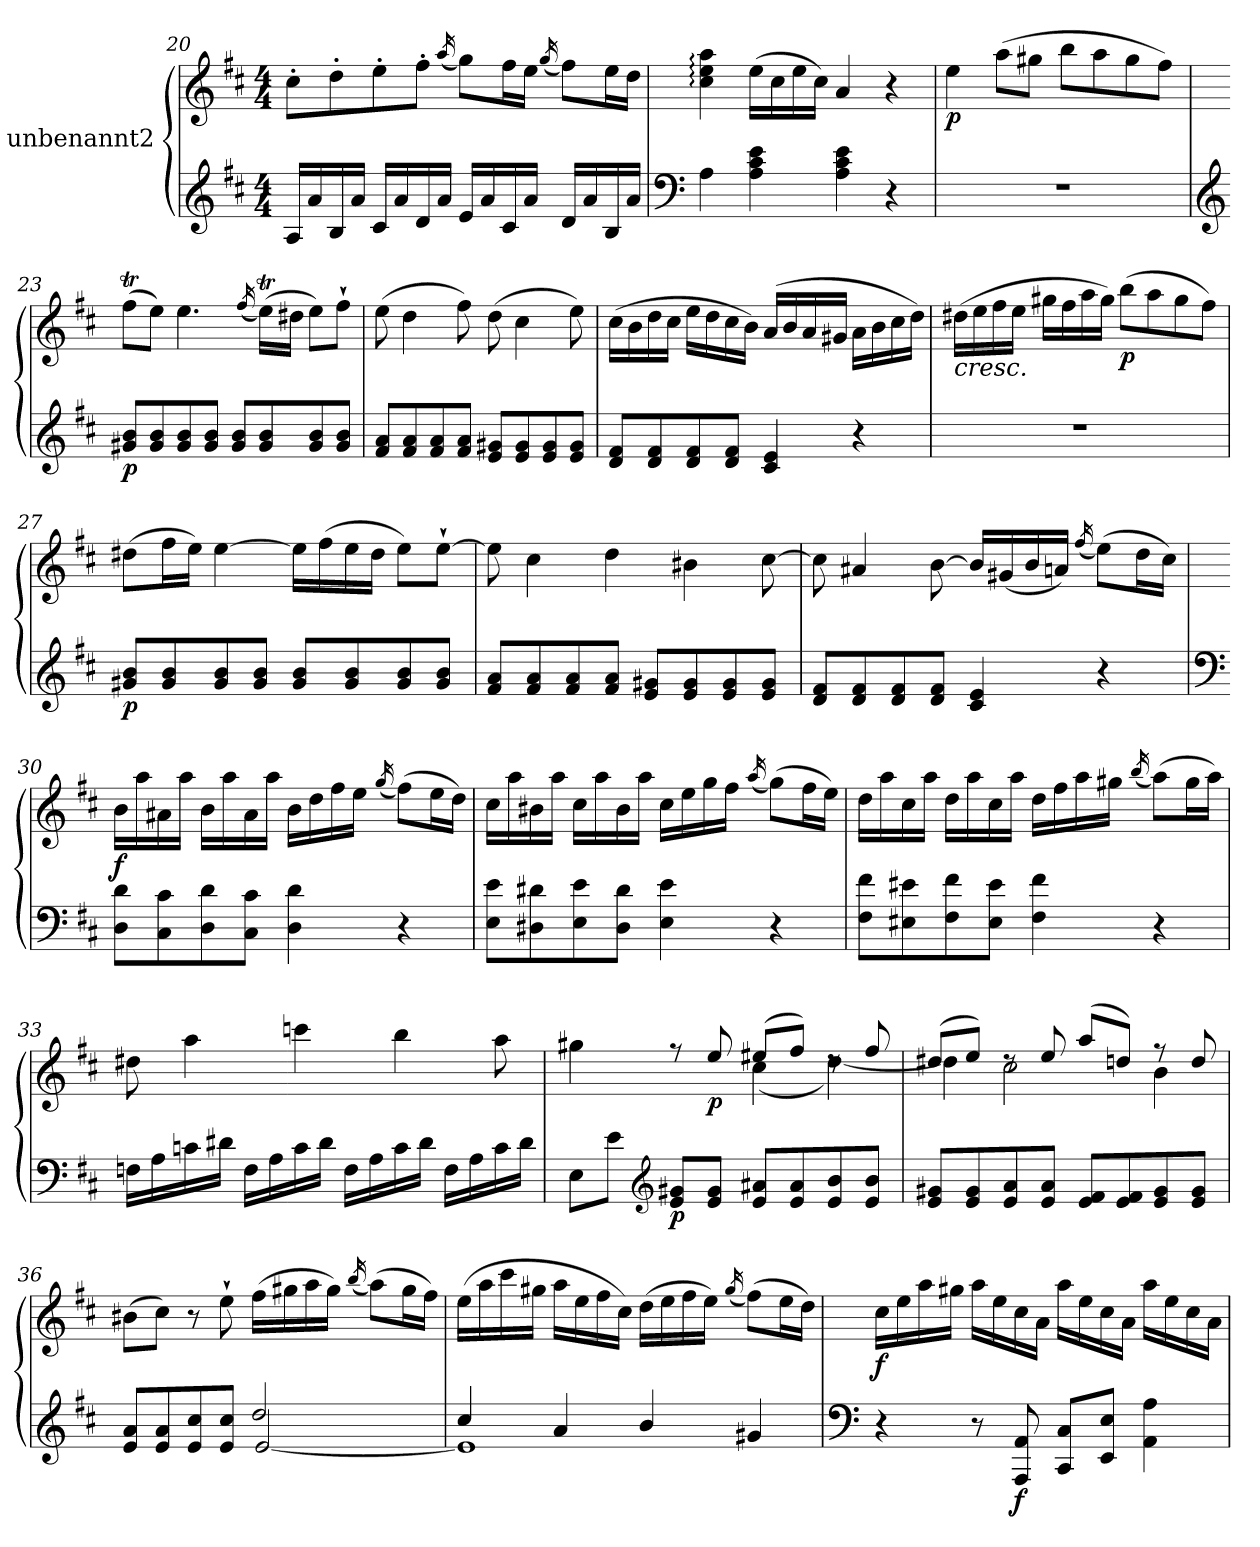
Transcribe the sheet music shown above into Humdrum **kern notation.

**kern	**kern	**dynam
*part1	*part1	*part1
*staff2	*staff1	*staff1/2
*I"unbenannt2	*	*
*clefG2	*clefG2	*
*k[f#c#]	*k[f#c#]	*
*M4/4	*M4/4	*
=20	=20	=20
16A/LL	8cc#'\L	.
16a/	.	.
16B/	8dd'\	.
16a/JJ	.	.
16c#/LL	8ee'\	.
16a/	.	.
16d/	8ff#'\J	.
16a/JJ	.	.
.	(<16qaa/	.
16e/LL	8gg\L)	.
16a/	.	.
16c#/	16ff#\L	.
16a/JJ	16ee\JJ	.
.	(<16qgg/	.
16d/LL	8ff#\L)	.
16a/	.	.
16B/	16ee\L	.
16a/JJ	16dd\JJ	.
=21	=21	=21
*clefF4	*	*
4A\	4cc#\: 4ee\: 4aa\:	.
4A\ 4c#\ 4e\	(>16ee\LL	.
.	16cc#\	.
.	16ee\	.
.	16cc#\JJ)	.
4A\ 4c#\ 4e\	4a/	.
4r	4r	.
=22	=22	=22
!	!	!LO:DY:b
1r	4ee\	p
.	(>8aa\L	.
.	8gg#X\J	.
.	8bb\L	.
.	8aa\	.
.	8gg#\	.
.	8ff#\J)	.
=23	=23	=23
*clefG2	*	*
!	!	!LO:DY:b=2
8g#X/ 8b/L	(>8ff#t\L	p
8g#/ 8b/	8ee\J)	.
8g#/ 8b/	4.ee\	.
8g#/ 8b/J	.	.
8g#/ 8b/L	.	.
.	(<16qff#/	.
8g#/ 8b/	(>16eeT\LL)	.
.	16dd#X\JJ	.
8g#/ 8b/	8ee\L)	.
8g#/ 8b/J	8ff#`\J	.
=24	=24	=24
8f#/ 8a/L	(>8ee\	.
8f#/ 8a/	4dd\	.
8f#/ 8a/	.	.
8f#/ 8a/J	8ff#\)	.
8e/ 8g#X/L	(>8dd\	.
8e/ 8g#/	4cc#\	.
8e/ 8g#/	.	.
8e/ 8g#/J	8ee\)	.
=25	=25	=25
8d/ 8f#/L	(>16cc#\LL	.
.	16b\	.
8d/ 8f#/	16dd\	.
.	16cc#\JJ	.
8d/ 8f#/	16ee\LL	.
.	16dd\	.
8d/ 8f#/J	16cc#\	.
.	16b\JJ)	.
4c#/ 4e/	(>16a/LL	.
.	16b/	.
.	16a/	.
.	16g#X/JJ	.
4r	16a\LL	.
.	16b\	.
.	16cc#\	.
.	16dd\JJ)	.
=26	=26	=26
!	!LO:TX:b:i:t=cresc.	!
1r	(>16dd#X\LL	.
.	16ee\	.
.	16ff#\	.
.	16ee\JJ	.
.	16gg#X\LL	.
.	16ff#\	.
.	16aa\	.
.	16gg#\JJ)	.
!	!	!LO:DY:b
.	(>8bb\L	p
.	8aa\	.
.	8gg#\	.
.	8ff#\J)	.
=27	=27	=27
!	!	!LO:DY:b=2
8g#X/ 8b/L	(>8dd#X\L	p
8g#/ 8b/	16ff#\L	.
.	16ee\JJ)	.
8g#/ 8b/	[4ee\	.
8g#/ 8b/J	.	.
8g#/ 8b/L	16ee\LL]	.
.	(>16ff#\	.
8g#/ 8b/	16ee\	.
.	16dd#\JJ	.
8g#/ 8b/	8ee\L)	.
8g#/ 8b/J	[8ee`\J	.
=28	=28	=28
8f#/ 8a/L	8ee\]	.
8f#/ 8a/	4cc#\	.
8f#/ 8a/	.	.
8f#/ 8a/J	4dd\	.
8e/ 8g#X/L	.	.
8e/ 8g#/	4b#X\	.
8e/ 8g#/	.	.
8e/ 8g#/J	[8cc#\	.
=29	=29	=29
8d/ 8f#/L	8cc#\]	.
8d/ 8f#/	4a#X/	.
8d/ 8f#/	.	.
8d/ 8f#/J	[8b\	.
4c#/ 4e/	16b/LL]	.
.	(<16g#X/	.
.	16b/	.
.	16an/JJ)	.
.	(<16qff#/	.
4r	(>8ee\L)	.
.	16dd\L	.
.	16cc#\JJ)	.
=30	=30	=30
*clefF4	*	*
!	!	!LO:DY:b
8D\ 8d\L	16b\LL	f
.	16aa\	.
8C#\ 8c#\	16a#X\	.
.	16aa\JJ	.
8D\ 8d\	16b\LL	.
.	16aa\	.
8C#\ 8c#\J	16a#\	.
.	16aa\JJ	.
4D\ 4d\	16b\LL	.
.	16dd\	.
.	16ff#\	.
.	16ee\JJ	.
.	(<16qgg/	.
4r	(>8ff#\L)	.
.	16ee\L	.
.	16dd\JJ)	.
=31	=31	=31
8E\ 8e\L	16cc#\LL	.
.	16aa\	.
8D#X\ 8d#X\	16b#X\	.
.	16aa\JJ	.
8E\ 8e\	16cc#\LL	.
.	16aa\	.
8D#\ 8d#\J	16b#\	.
.	16aa\JJ	.
4E\ 4e\	16cc#\LL	.
.	16ee\	.
.	16gg\	.
.	16ff#\JJ	.
.	(<16qaa/	.
4r	(>8gg\L)	.
.	16ff#\L	.
.	16ee\JJ)	.
=32	=32	=32
8F#\ 8f#\L	16dd\LL	.
.	16aa\	.
8E#X\ 8e#X\	16cc#\	.
.	16aa\JJ	.
8F#\ 8f#\	16dd\LL	.
.	16aa\	.
8E#\ 8e#\J	16cc#\	.
.	16aa\JJ	.
4F#\ 4f#\	16dd\LL	.
.	16ff#\	.
.	16aa\	.
.	16gg#X\JJ	.
.	(<16qbb/	.
4r	(>8aa\L)	.
.	16gg#\L	.
.	16aa\JJ)	.
=33	=33	=33
*	*^	*
16Fn\LL	1ryy	8dd#X\	.
16A\	.	.	.
16cn\	.	4aa\	.
16d#X\JJ	.	.	.
16F\LL	.	.	.
16A\	.	.	.
16c\	.	4cccn\	.
16d#\JJ	.	.	.
16F\LL	.	.	.
16A\	.	.	.
16c\	.	4bb\	.
16d#\JJ	.	.	.
16F\LL	.	.	.
16A\	.	.	.
16c\	.	8aa\	.
16d#\JJ	.	.	.
=34	=34	=34	=34
8E\L	2rgyy	4gg#X\	.
8e\J	.	.	.
*clefG2	*	*	*
!	!	!	!LO:DY:b=2
8e/ 8g#X/L	.	8rff	p
!	!	!	!LO:DY:b
8e/ 8g#/J	.	8ee/	p
8e/ 8a#X/L	(>8ee#X/L	(<4cc#\	.
8e/ 8a#/	8ff#/J)	.	.
8e/ 8b/	8rdd	[4dd\)	.
8e/ 8b/J	8ff#/	.	.
=35	=35	=35	=35
8e/ 8g#X/L	(>8dd#X/L	4dd\]	.
8e/ 8g#/	8ee/J)	.	.
8e/ 8a/	8rdd	2cc#\	.
8e/ 8a/J	8ee/	.	.
8e/ 8f#/L	(>8aa/L	.	.
8e/ 8f#/	8ddn/J)	.	.
8e/ 8g#/	8r	4b\	.
8e/ 8g#/J	8dd/	.	.
*	*v	*v	*
=36	=36	=36
*^	*	*
2ryy	8e/ 8a/L	(>8b#X\L	.
.	8e/ 8a/	8cc#\J)	.
.	8e/ 8cc#/	8r	.
.	8e/ 8cc#/J	8ee`\	.
2dd/	[2e/	(>16ff#\LL	.
.	.	16gg#X\	.
.	.	16aa\	.
.	.	16gg#\JJ)	.
.	.	(<16qbb/	.
.	.	(>8aa\L)	.
.	.	16gg#\L	.
.	.	16ff#\JJ)	.
=37	=37	=37	=37
4cc#/	1e]	(>16ee\LL	.
.	.	16aa\	.
.	.	16ccc#\	.
.	.	16gg#X\JJ	.
4a/	.	16aa\LL	.
.	.	16ee\	.
.	.	16ff#\	.
.	.	16cc#\JJ)	.
4b/	.	(>16dd\LL	.
.	.	16ee\	.
.	.	16ff#\	.
.	.	16ee\JJ)	.
.	.	(<16qgg#/	.
4g#X/	.	(>8ff#\L)	.
.	.	16ee\L	.
.	.	16dd\JJ)	.
*v	*v	*	*
=38	=38	=38
*clefF4	*	*
!	!	!LO:DY:b
4r	16cc#\LL	f
.	16ee\	.
.	16aa\	.
.	16gg#X\JJ	.
8r	16aa\LL	.
.	16ee\	.
!	!	!LO:DY:b=2
8AAA/ 8AA/	16cc#\	f
.	16a\JJ	.
8CC#/ 8C#/L	16aa\LL	.
.	16ee\	.
8EE/ 8E/J	16cc#\	.
.	16a\JJ	.
4AA\ 4A\	16aa\LL	.
.	16ee\	.
.	16cc#\	.
.	16a\JJ	.
=	=	=
*-	*-	*-
